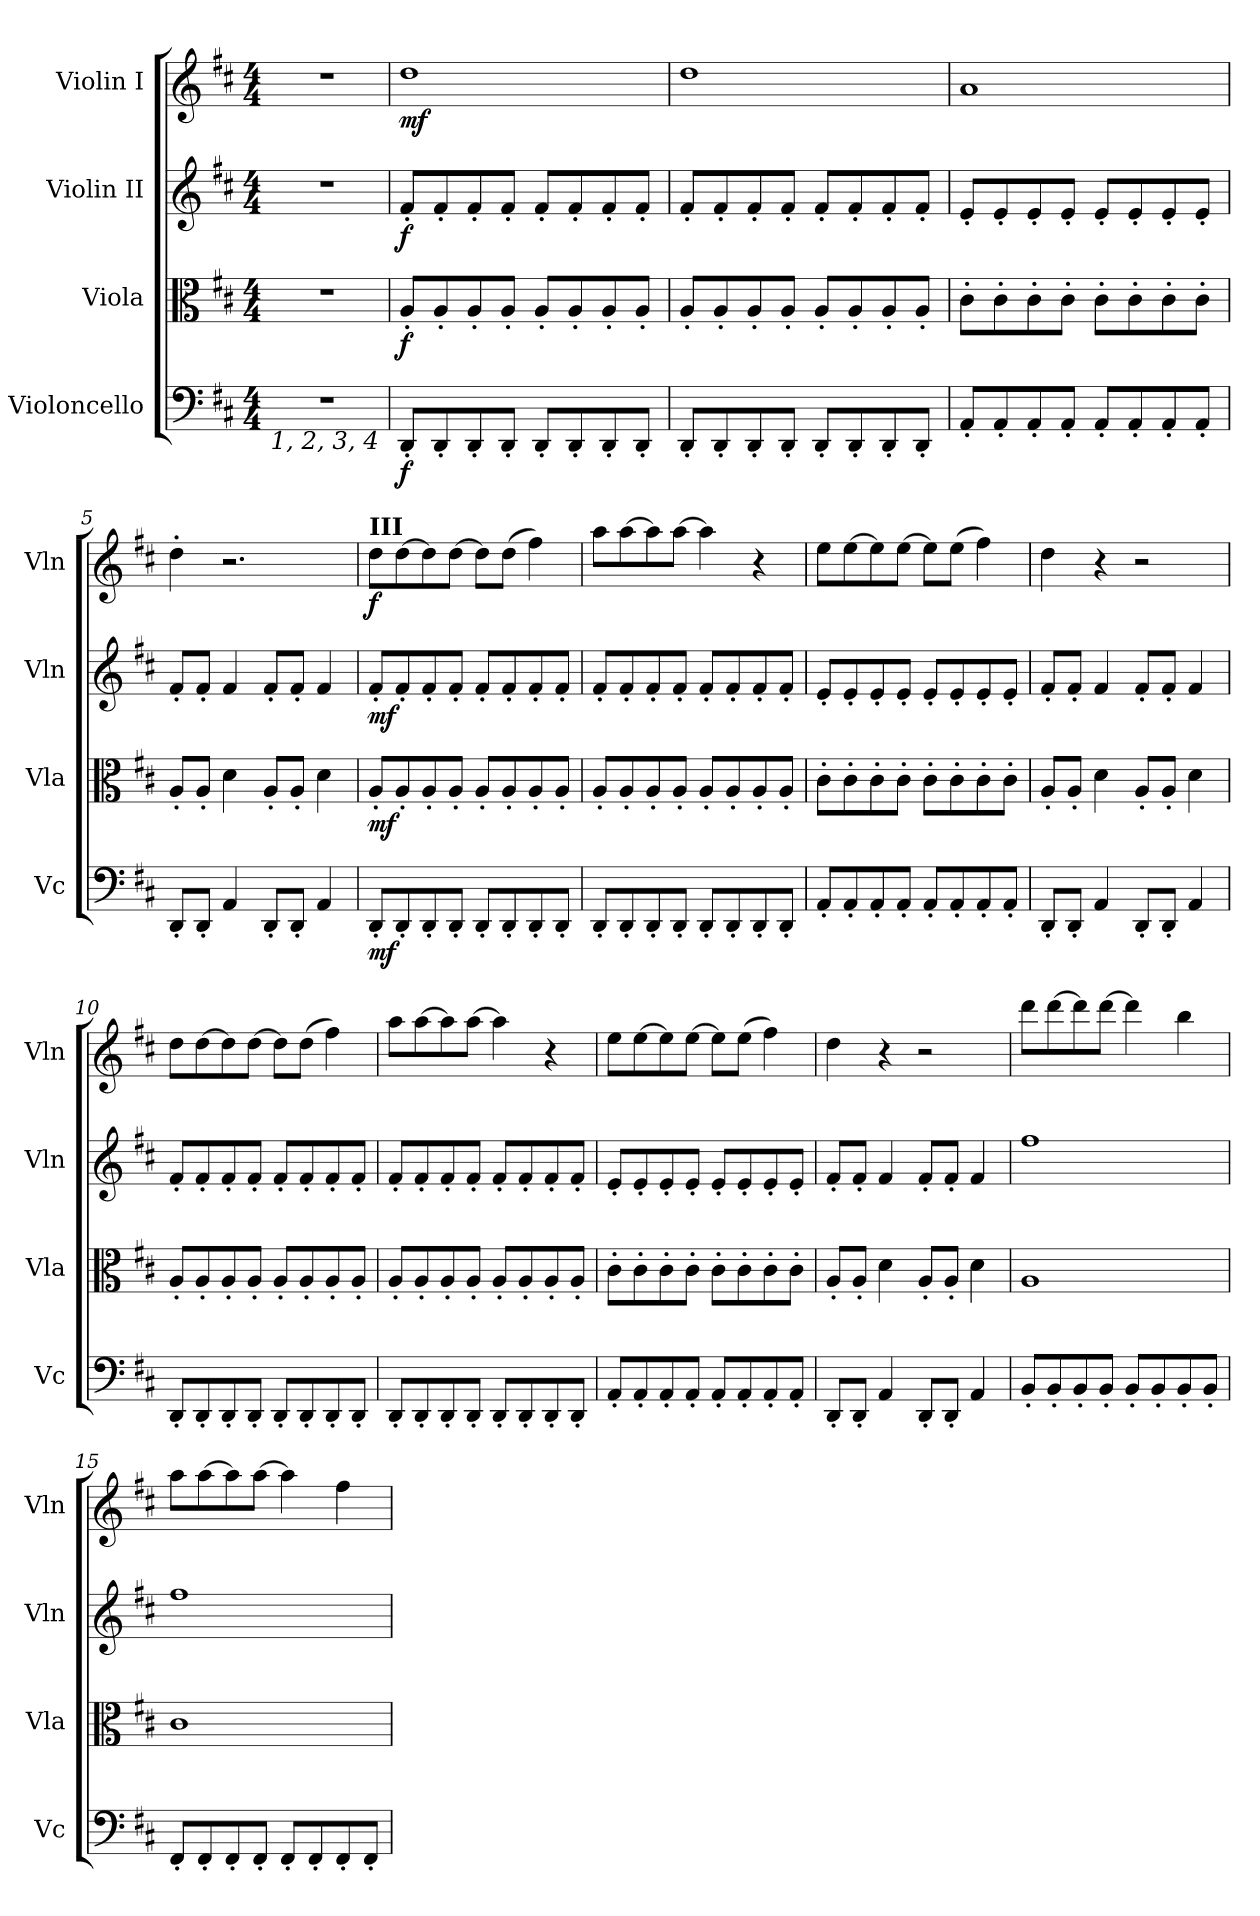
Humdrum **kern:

**kern	**dynam	**kern	**dynam	**kern	**dynam	**kern	**dynam
*part4	*part4	*part3	*part3	*part2	*part2	*part1	*part1
*staff4	*staff4	*staff3	*staff3	*staff2	*staff2	*staff1	*staff1
*I"Violoncello	*	*I"Viola	*	*I"Violin II	*	*I"Violin I	*
*I'Vc	*	*I'Vla	*	*I'Vln	*	*I'Vln	*
*clefF4	*	*clefC3	*	*clefG2	*	*clefG2	*
*k[f#c#]	*	*k[f#c#]	*	*k[f#c#]	*	*k[f#c#]	*
*M4/4	*	*M4/4	*	*M4/4	*	*M4/4	*
*MM183	*	*MM183	*	*MM183	*	*MM183	*
=1	=1	=1	=1	=1	=1	=1	=1
!LO:TX:b:i:t=1, 2, 3, 4	!	!	!	!	!	!	!
1r	.	1r	.	1r	.	1r	.
=2	=2	=2	=2	=2	=2	=2	=2
!	!LO:DY:b	!	!LO:DY:b	!	!LO:DY:b	!	!LO:DY:b
8DD'/L	f	8A'/L	f	8f#'/L	f	1dd	mf
8DD'/	.	8A'/	.	8f#'/	.	.	.
8DD'/	.	8A'/	.	8f#'/	.	.	.
8DD'/J	.	8A'/J	.	8f#'/J	.	.	.
8DD'/L	.	8A'/L	.	8f#'/L	.	.	.
8DD'/	.	8A'/	.	8f#'/	.	.	.
8DD'/	.	8A'/	.	8f#'/	.	.	.
8DD'/J	.	8A'/J	.	8f#'/J	.	.	.
=3	=3	=3	=3	=3	=3	=3	=3
8DD'/L	.	8A'/L	.	8f#'/L	.	1dd	.
8DD'/	.	8A'/	.	8f#'/	.	.	.
8DD'/	.	8A'/	.	8f#'/	.	.	.
8DD'/J	.	8A'/J	.	8f#'/J	.	.	.
8DD'/L	.	8A'/L	.	8f#'/L	.	.	.
8DD'/	.	8A'/	.	8f#'/	.	.	.
8DD'/	.	8A'/	.	8f#'/	.	.	.
8DD'/J	.	8A'/J	.	8f#'/J	.	.	.
=4	=4	=4	=4	=4	=4	=4	=4
8AA'/L	.	8c#'\L	.	8e'/L	.	1a	.
8AA'/	.	8c#'\	.	8e'/	.	.	.
8AA'/	.	8c#'\	.	8e'/	.	.	.
8AA'/J	.	8c#'\J	.	8e'/J	.	.	.
8AA'/L	.	8c#'\L	.	8e'/L	.	.	.
8AA'/	.	8c#'\	.	8e'/	.	.	.
8AA'/	.	8c#'\	.	8e'/	.	.	.
8AA'/J	.	8c#'\J	.	8e'/J	.	.	.
!!LO:LB:g=z
=5	=5	=5	=5	=5	=5	=5	=5
8DD'/L	.	8A'/L	.	8f#'/L	.	4dd'\	.
8DD'/J	.	8A'/J	.	8f#'/J	.	.	.
4AA/	.	4d\	.	4f#/	.	2.r	.
8DD'/L	.	8A'/L	.	8f#'/L	.	.	.
8DD'/J	.	8A'/J	.	8f#'/J	.	.	.
4AA/	.	4d\	.	4f#/	.	.	.
=6	=6	=6	=6	=6	=6	=6	=6
!	!	!	!	!	!	!LO:TX:a:B:t=III	!
!	!LO:DY:b	!	!LO:DY:b	!	!LO:DY:b	!	!LO:DY:b
8DD'/L	mf	8A'/L	mf	8f#'/L	mf	8dd\L	f
8DD'/	.	8A'/	.	8f#'/	.	[8dd\	.
8DD'/	.	8A'/	.	8f#'/	.	8dd\]	.
8DD'/J	.	8A'/J	.	8f#'/J	.	[8dd\J	.
8DD'/L	.	8A'/L	.	8f#'/L	.	8dd\L]	.
8DD'/	.	8A'/	.	8f#'/	.	(>8dd\J	.
8DD'/	.	8A'/	.	8f#'/	.	4ff#\)	.
8DD'/J	.	8A'/J	.	8f#'/J	.	.	.
=7	=7	=7	=7	=7	=7	=7	=7
8DD'/L	.	8A'/L	.	8f#'/L	.	8aa\L	.
8DD'/	.	8A'/	.	8f#'/	.	[8aa\	.
8DD'/	.	8A'/	.	8f#'/	.	8aa\]	.
8DD'/J	.	8A'/J	.	8f#'/J	.	[8aa\J	.
8DD'/L	.	8A'/L	.	8f#'/L	.	4aa\]	.
8DD'/	.	8A'/	.	8f#'/	.	.	.
8DD'/	.	8A'/	.	8f#'/	.	4r	.
8DD'/J	.	8A'/J	.	8f#'/J	.	.	.
=8	=8	=8	=8	=8	=8	=8	=8
8AA'/L	.	8c#'\L	.	8e'/L	.	8ee\L	.
8AA'/	.	8c#'\	.	8e'/	.	[8ee\	.
8AA'/	.	8c#'\	.	8e'/	.	8ee\]	.
8AA'/J	.	8c#'\J	.	8e'/J	.	[8ee\J	.
8AA'/L	.	8c#'\L	.	8e'/L	.	8ee\L]	.
8AA'/	.	8c#'\	.	8e'/	.	(>8ee\J	.
8AA'/	.	8c#'\	.	8e'/	.	4ff#\)	.
8AA'/J	.	8c#'\J	.	8e'/J	.	.	.
!!LO:LB:g=z
=9	=9	=9	=9	=9	=9	=9	=9
8DD'/L	.	8A'/L	.	8f#'/L	.	4dd\	.
8DD'/J	.	8A'/J	.	8f#'/J	.	.	.
4AA/	.	4d\	.	4f#/	.	4r	.
8DD'/L	.	8A'/L	.	8f#'/L	.	2r	.
8DD'/J	.	8A'/J	.	8f#'/J	.	.	.
4AA/	.	4d\	.	4f#/	.	.	.
=10	=10	=10	=10	=10	=10	=10	=10
8DD'/L	.	8A'/L	.	8f#'/L	.	8dd\L	.
8DD'/	.	8A'/	.	8f#'/	.	[8dd\	.
8DD'/	.	8A'/	.	8f#'/	.	8dd\]	.
8DD'/J	.	8A'/J	.	8f#'/J	.	[8dd\J	.
8DD'/L	.	8A'/L	.	8f#'/L	.	8dd\L]	.
8DD'/	.	8A'/	.	8f#'/	.	(>8dd\J	.
8DD'/	.	8A'/	.	8f#'/	.	4ff#\)	.
8DD'/J	.	8A'/J	.	8f#'/J	.	.	.
=11	=11	=11	=11	=11	=11	=11	=11
8DD'/L	.	8A'/L	.	8f#'/L	.	8aa\L	.
8DD'/	.	8A'/	.	8f#'/	.	[8aa\	.
8DD'/	.	8A'/	.	8f#'/	.	8aa\]	.
8DD'/J	.	8A'/J	.	8f#'/J	.	[8aa\J	.
8DD'/L	.	8A'/L	.	8f#'/L	.	4aa\]	.
8DD'/	.	8A'/	.	8f#'/	.	.	.
8DD'/	.	8A'/	.	8f#'/	.	4r	.
8DD'/J	.	8A'/J	.	8f#'/J	.	.	.
=12	=12	=12	=12	=12	=12	=12	=12
8AA'/L	.	8c#'\L	.	8e'/L	.	8ee\L	.
8AA'/	.	8c#'\	.	8e'/	.	[8ee\	.
8AA'/	.	8c#'\	.	8e'/	.	8ee\]	.
8AA'/J	.	8c#'\J	.	8e'/J	.	[8ee\J	.
8AA'/L	.	8c#'\L	.	8e'/L	.	8ee\L]	.
8AA'/	.	8c#'\	.	8e'/	.	(>8ee\J	.
8AA'/	.	8c#'\	.	8e'/	.	4ff#\)	.
8AA'/J	.	8c#'\J	.	8e'/J	.	.	.
=13	=13	=13	=13	=13	=13	=13	=13
8DD'/L	.	8A'/L	.	8f#'/L	.	4dd\	.
8DD'/J	.	8A'/J	.	8f#'/J	.	.	.
4AA/	.	4d\	.	4f#/	.	4r	.
8DD'/L	.	8A'/L	.	8f#'/L	.	2r	.
8DD'/J	.	8A'/J	.	8f#'/J	.	.	.
4AA/	.	4d\	.	4f#/	.	.	.
!!LO:PB:g=z
=14	=14	=14	=14	=14	=14	=14	=14
8BB'/L	.	1A	.	1ff#	.	8ddd\L	.
8BB'/	.	.	.	.	.	[8ddd\	.
8BB'/	.	.	.	.	.	8ddd\]	.
8BB'/J	.	.	.	.	.	[8ddd\J	.
8BB'/L	.	.	.	.	.	4ddd\]	.
8BB'/	.	.	.	.	.	.	.
8BB'/	.	.	.	.	.	4bb\	.
8BB'/J	.	.	.	.	.	.	.
=15	=15	=15	=15	=15	=15	=15	=15
8FF#'/L	.	1c#	.	1ff#	.	8aa\L	.
8FF#'/	.	.	.	.	.	[8aa\	.
8FF#'/	.	.	.	.	.	8aa\]	.
8FF#'/J	.	.	.	.	.	[8aa\J	.
8FF#'/L	.	.	.	.	.	4aa\]	.
8FF#'/	.	.	.	.	.	.	.
8FF#'/	.	.	.	.	.	4ff#\	.
8FF#'/J	.	.	.	.	.	.	.
=	=	=	=	=	=	=	=
*-	*-	*-	*-	*-	*-	*-	*-
